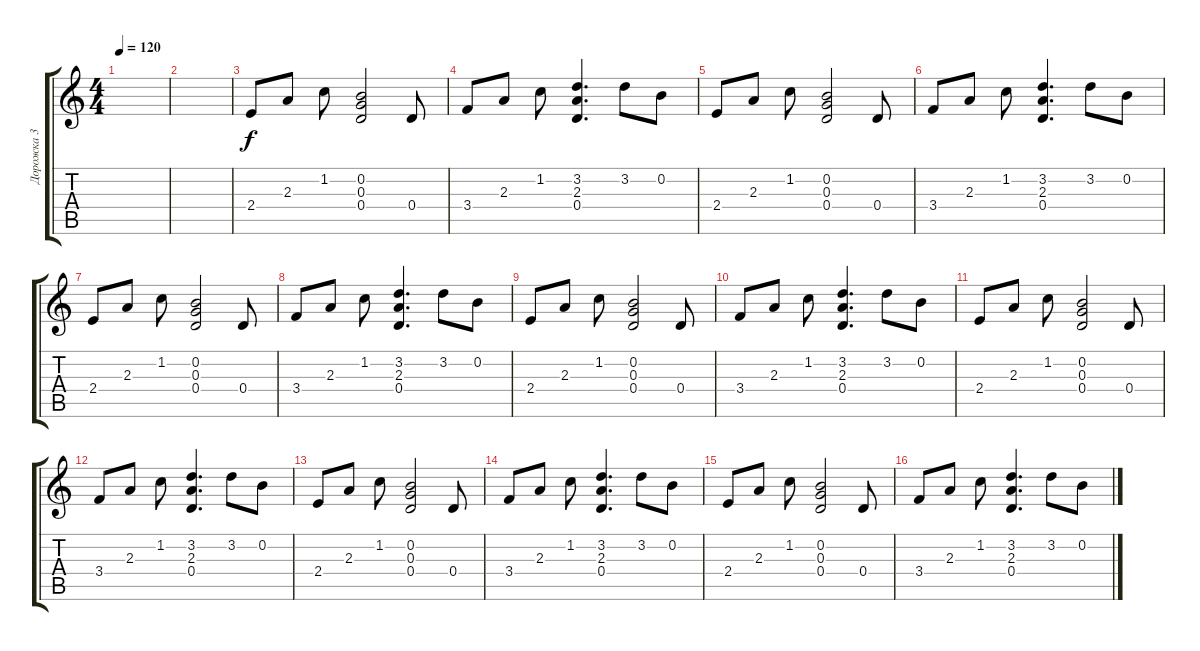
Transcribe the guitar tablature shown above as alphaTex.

\track ("Дорожка 3" "Дорожка 3") {instrument electricguitarclean}
\staff {score tabs}
\tuning (E4 B3 G3 D3 A2 E2) {hide}
\ts (4 4)
\tempo 120
\clef g2
\ks c
|
|
2.4.8 2.3.8 1.2.8 (0.2 0.3 0.4).2 0.4.8 |
3.4.8 2.3.8 1.2.8 (3.2 2.3 0.4).4{d} 3.2.8 0.2.8 |
2.4.8 2.3.8 1.2.8 (0.2 0.3 0.4).2 0.4.8 |
3.4.8 2.3.8 1.2.8 (3.2 2.3 0.4).4{d} 3.2.8 0.2.8 |
2.4.8 2.3.8 1.2.8 (0.2 0.3 0.4).2 0.4.8 |
3.4.8 2.3.8 1.2.8 (3.2 2.3 0.4).4{d} 3.2.8 0.2.8 |
2.4.8 2.3.8 1.2.8 (0.2 0.3 0.4).2 0.4.8 |
3.4.8 2.3.8 1.2.8 (3.2 2.3 0.4).4{d} 3.2.8 0.2.8 |
2.4.8 2.3.8 1.2.8 (0.2 0.3 0.4).2 0.4.8 |
3.4.8 2.3.8 1.2.8 (3.2 2.3 0.4).4{d} 3.2.8 0.2.8 |
2.4.8 2.3.8 1.2.8 (0.2 0.3 0.4).2 0.4.8 |
3.4.8 2.3.8 1.2.8 (3.2 2.3 0.4).4{d} 3.2.8 0.2.8 |
2.4.8 2.3.8 1.2.8 (0.2 0.3 0.4).2 0.4.8 |
3.4.8 2.3.8 1.2.8 (3.2 2.3 0.4).4{d} 3.2.8 0.2.8
